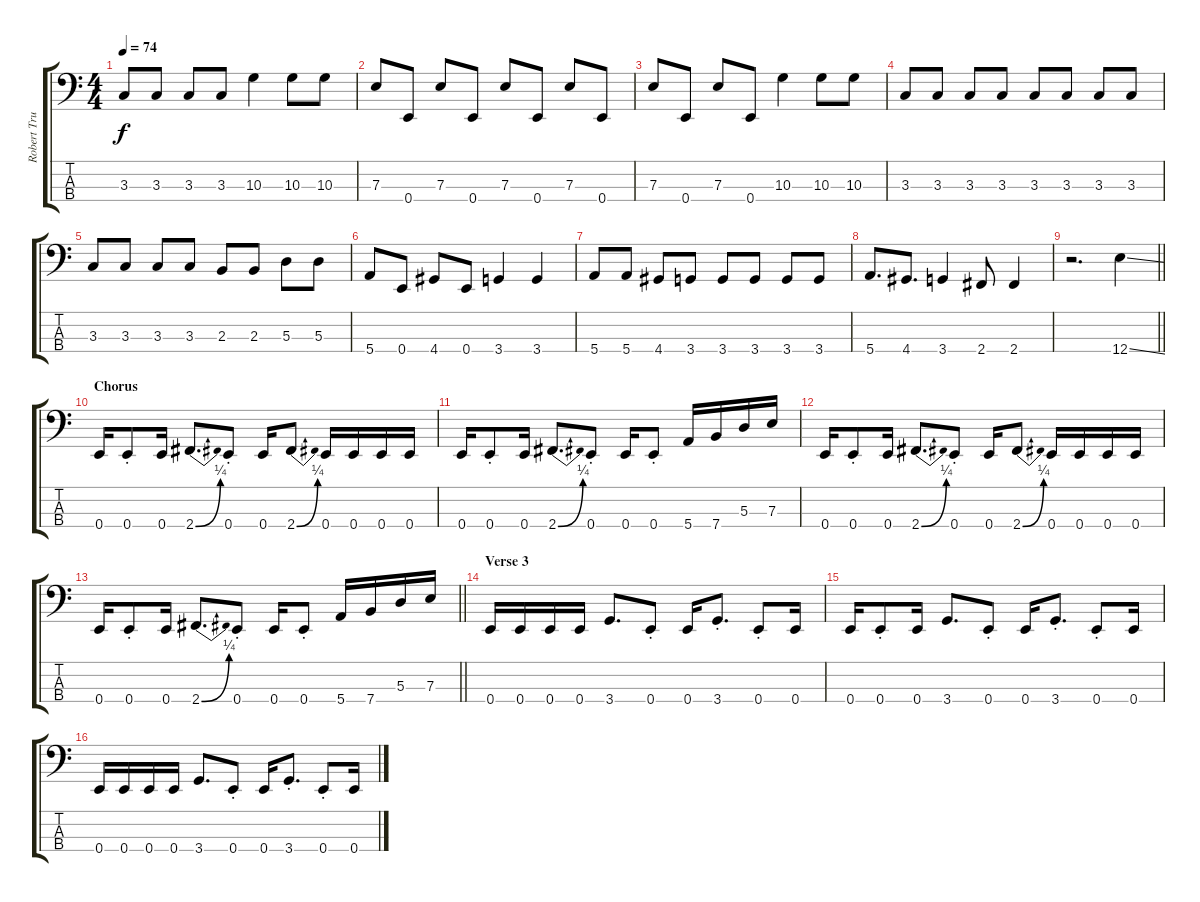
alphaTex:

\track ("Robert Trujillo" "Robert Tru") {instrument electricbassfinger}
\staff {score tabs}
\tuning (G2 D2 A1 E1) {hide}
\ts (4 4)
\tempo 74
\clef f4
\ks c
3.3.8{dy f} 3.3.8 3.3.8 3.3.8 10.3.4 10.3.8 10.3.8 |
7.3.8 0.4.8 7.3.8 0.4.8 7.3.8 0.4.8 7.3.8 0.4.8 |
7.3.8 0.4.8 7.3.8 0.4.8 10.3.4 10.3.8 10.3.8 |
3.3.8 3.3.8 3.3.8 3.3.8 3.3.8 3.3.8 3.3.8 3.3.8 |
3.3.8 3.3.8 3.3.8 3.3.8 2.3.8 2.3.8 5.3.8 5.3.8 |
5.4.8 0.4.8 4.4.8 0.4.8 3.4.4 3.4.4 |
5.4.8 5.4.8 4.4.8 3.4.8 3.4.8 3.4.8 3.4.8 3.4.8 |
5.4.8{d} 4.4.8{d} 3.4.4 2.4.8 2.4.4 |
\barLineRight lightlight
r.2{d} 12.4{ss}.4 |
\section ("" "Chorus")
0.4.16 0.4{st}.8 0.4.16 2.4{be (bend 0 0 60 1)}.8{d} 0.4{st}.8 0.4.16 2.4{be (bend 0 0 60 1)}.8 0.4.16 0.4.16 0.4.16 0.4.16 |
0.4.16 0.4{st}.8 0.4.16 2.4{be (bend 0 0 60 1)}.8{d} 0.4{st}.8 0.4.16 0.4{st}.8 5.4.16 7.4.16 5.3.16 7.3.16 |
0.4.16 0.4{st}.8 0.4.16 2.4{be (bend 0 0 60 1)}.8{d} 0.4{st}.8 0.4.16 2.4{be (bend 0 0 60 1)}.8 0.4.16 0.4.16 0.4.16 0.4.16 |
\barLineRight lightlight
0.4.16 0.4{st}.8 0.4.16 2.4{be (bend 0 0 60 1)}.8{d} 0.4{st}.8 0.4.16 0.4{st}.8 5.4.16 7.4.16 5.3.16 7.3.16 |
\section ("" "Verse 3")
0.4.16 0.4.16 0.4.16 0.4.16 3.4.8{d} 0.4{st}.8 0.4.16 3.4{st}.8{d} 0.4{st}.8 0.4.16 |
0.4.16 0.4{st}.8 0.4.16 3.4.8{d} 0.4{st}.8 0.4.16 3.4{st}.8{d} 0.4{st}.8 0.4.16 |
0.4.16 0.4.16 0.4.16 0.4.16 3.4.8{d} 0.4{st}.8 0.4.16 3.4{st}.8{d} 0.4{st}.8 0.4.16
